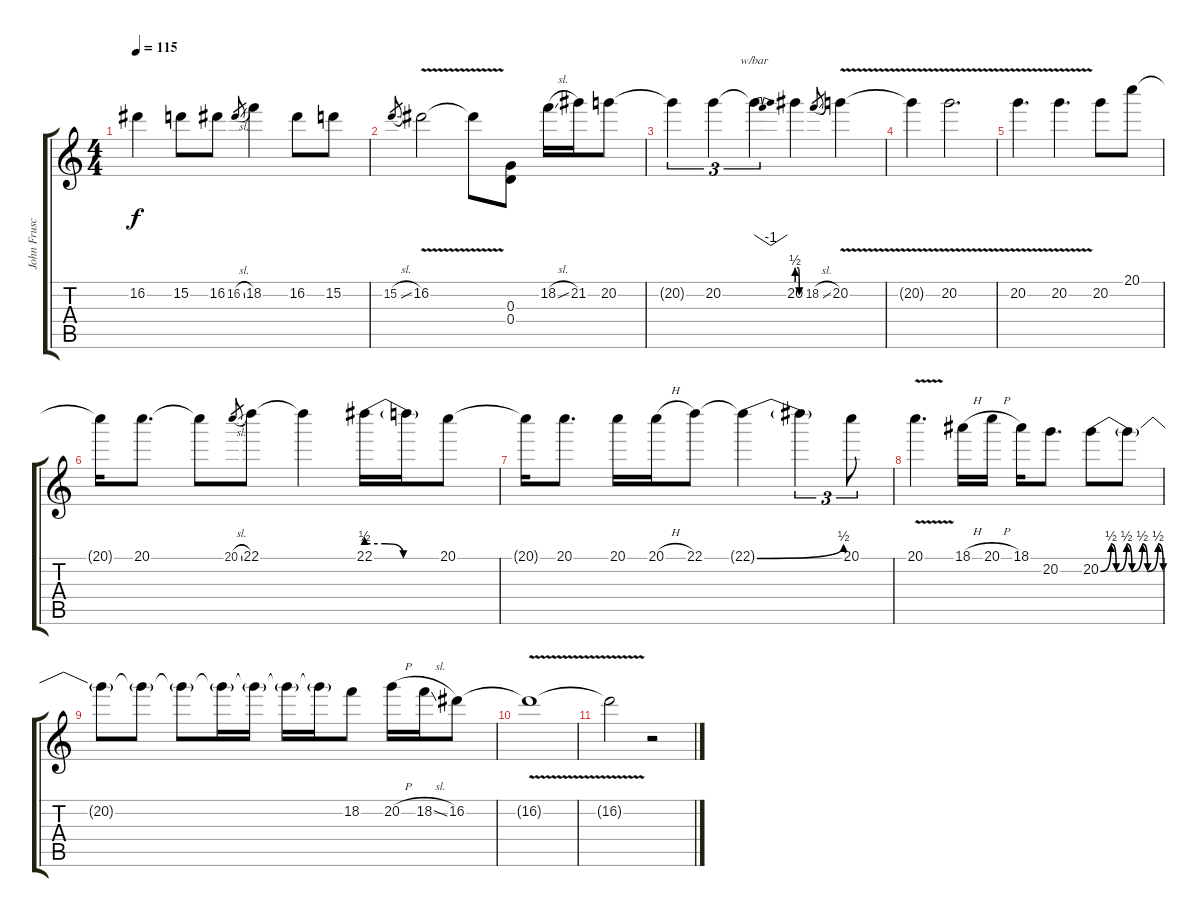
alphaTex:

\track ("John Frusciante | Gtr. 2" "John Frusc") {instrument distortionguitar}
\staff {score tabs}
\tuning (E4 B3 G3 D3 A2 E2) {hide}
\ts (4 4)
\tempo 115
\clef g2
\ks c
16.2.4{dy f} 15.2.8 16.2.8 16.2{sl}.8{gr} 18.2.4 16.2.8 15.2.8 |
15.2{sl}.8{gr} 16.2{v}.2 16.2{t}.8 (0.3 0.4).8 18.2{sl}.16 21.2.16 20.2.8 |
20.2{t}.4{tu (3 2)} 20.2.4{tu (3 2)} 20.2{t}.4{tu (3 2) tbe (dip default 0 0 30 -4 60 0)} 20.2{be (custom 0 2 15 2 30 0 60 0)}.4 18.2{sl}.8{gr} 20.2{v}.4 |
20.2{t}.4 20.2{v}.2{d} |
20.2{v}.4{d} 20.2{v}.4{d} 20.2.8 20.1.8 |
20.1{t}.16 20.1.8{d} 20.1{t}.8 20.1{sl}.8{gr} 22.1.8 22.1{t}.4 22.1{be (custom 0 2 15 2 30 0 60 0)}.16 22.1{t}.16 20.1.8 |
20.1{t}.16 20.1.8{d} 20.1.16 20.1{h}.16 22.1.8 22.1{be (bend 0 0 60 2) t}.4 22.1{t}.4{tu (3 2)} 20.1.8{tu (3 2)} |
20.1{v}.4{d} 18.1{h}.16 20.1{h}.16 18.1.16 20.2.8{d} 20.2{be (custom 0 0 10 2 15 0 25 2 30 0 40 2 45 0 55 2 60 0)}.8 20.2{t}.8 |
20.2{t}.8 20.2{t}.8 20.2{t}.8 20.2{t}.16 20.2{t}.16 20.2{t}.16 20.2{t}.16 18.2.8 20.2{h}.16 18.2{sl}.16 16.2.8 |
16.2{v t}.1 |
16.2{t}.2 r.2
